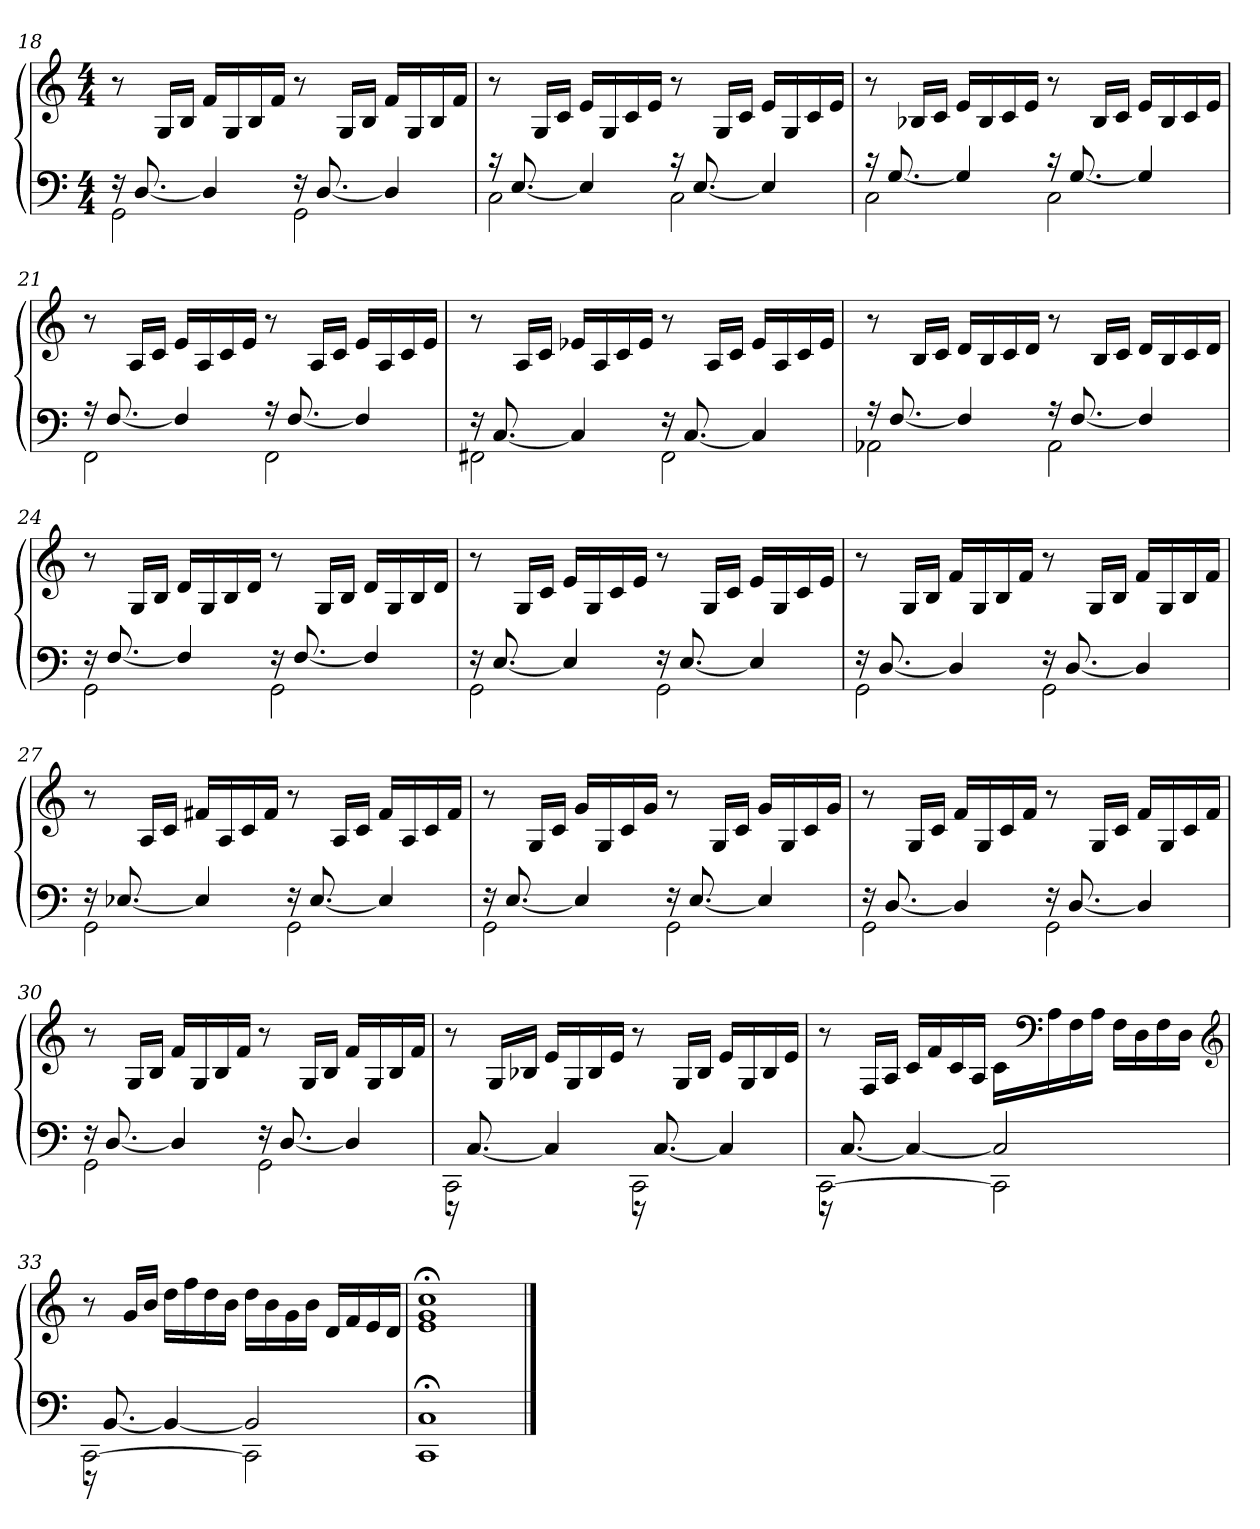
**kern	**kern
*part1	*part1
*staff2	*staff1
*clefF4	*clefG2
*k[]	*k[]
*C:	*C:
*M4/4	*M4/4
=18	=18
*^	*
2GG\	16rF	8r
.	[8.D/	.
.	.	16G/LL
.	.	16B/JJ
.	4D/]	16f/LL
.	.	16G/
.	.	16B/
.	.	16f/JJ
2GG\	16rF	8r
.	[8.D/	.
.	.	16G/LL
.	.	16B/JJ
.	4D/]	16f/LL
.	.	16G/
.	.	16B/
.	.	16f/JJ
!!LO:LB:g=z
=19	=19	=19
2C\	16rc	8r
.	[8.E/	.
.	.	16G/LL
.	.	16c/JJ
.	4E/]	16e/LL
.	.	16G/
.	.	16c/
.	.	16e/JJ
2C\	16rc	8r
.	[8.E/	.
.	.	16G/LL
.	.	16c/JJ
.	4E/]	16e/LL
.	.	16G/
.	.	16c/
.	.	16e/JJ
=20	=20	=20
2C\	16rc	8r
.	[8.G/	.
.	.	16B-X/LL
.	.	16c/JJ
.	4G/]	16e/LL
.	.	16B-/
.	.	16c/
.	.	16e/JJ
2C\	16rc	8r
.	[8.G/	.
.	.	16B-/LL
.	.	16c/JJ
.	4G/]	16e/LL
.	.	16B-/
.	.	16c/
.	.	16e/JJ
=21	=21	=21
2FF\	16rA	8r
.	[8.F/	.
.	.	16A/LL
.	.	16c/JJ
.	4F/]	16e/LL
.	.	16A/
.	.	16c/
.	.	16e/JJ
2FF\	16rA	8r
.	[8.F/	.
.	.	16A/LL
.	.	16c/JJ
.	4F/]	16e/LL
.	.	16A/
.	.	16c/
.	.	16e/JJ
!!LO:LB:g=z
=22	=22	=22
2FF#X\	16rF	8r
.	[8.C/	.
.	.	16A/LL
.	.	16c/JJ
.	4C/]	16e-X/LL
.	.	16A/
.	.	16c/
.	.	16e-/JJ
2FF#\	16rF	8r
.	[8.C/	.
.	.	16A/LL
.	.	16c/JJ
.	4C/]	16e-/LL
.	.	16A/
.	.	16c/
.	.	16e-/JJ
=23	=23	=23
2AA-X\	16rA	8r
.	[8.F/	.
.	.	16B/LL
.	.	16c/JJ
.	4F/]	16d/LL
.	.	16B/
.	.	16c/
.	.	16d/JJ
2AA-\	16rA	8r
.	[8.F/	.
.	.	16B/LL
.	.	16c/JJ
.	4F/]	16d/LL
.	.	16B/
.	.	16c/
.	.	16d/JJ
=24	=24	=24
2GG\	16rF	8r
.	[8.F/	.
.	.	16G/LL
.	.	16B/JJ
.	4F/]	16d/LL
.	.	16G/
.	.	16B/
.	.	16d/JJ
2GG\	16rF	8r
.	[8.F/	.
.	.	16G/LL
.	.	16B/JJ
.	4F/]	16d/LL
.	.	16G/
.	.	16B/
.	.	16d/JJ
!!LO:LB:g=z
=25	=25	=25
2GG\	16rF	8r
.	[8.E/	.
.	.	16G/LL
.	.	16c/JJ
.	4E/]	16e/LL
.	.	16G/
.	.	16c/
.	.	16e/JJ
2GG\	16rF	8r
.	[8.E/	.
.	.	16G/LL
.	.	16c/JJ
.	4E/]	16e/LL
.	.	16G/
.	.	16c/
.	.	16e/JJ
=26	=26	=26
2GG\	16rF	8r
.	[8.D/	.
.	.	16G/LL
.	.	16B/JJ
.	4D/]	16f/LL
.	.	16G/
.	.	16B/
.	.	16f/JJ
2GG\	16rF	8r
.	[8.D/	.
.	.	16G/LL
.	.	16B/JJ
.	4D/]	16f/LL
.	.	16G/
.	.	16B/
.	.	16f/JJ
=27	=27	=27
2GG\	16rF	8r
.	[8.E-X/	.
.	.	16A/LL
.	.	16c/JJ
.	4E-/]	16f#X/LL
.	.	16A/
.	.	16c/
.	.	16f#/JJ
2GG\	16rF	8r
.	[8.E-/	.
.	.	16A/LL
.	.	16c/JJ
.	4E-/]	16f#/LL
.	.	16A/
.	.	16c/
.	.	16f#/JJ
!!LO:LB:g=z
=28	=28	=28
2GG\	16rF	8r
.	[8.E/	.
.	.	16G/LL
.	.	16c/JJ
.	4E/]	16g/LL
.	.	16G/
.	.	16c/
.	.	16g/JJ
2GG\	16rF	8r
.	[8.E/	.
.	.	16G/LL
.	.	16c/JJ
.	4E/]	16g/LL
.	.	16G/
.	.	16c/
.	.	16g/JJ
=29	=29	=29
2GG\	16rF	8r
.	[8.D/	.
.	.	16G/LL
.	.	16c/JJ
.	4D/]	16f/LL
.	.	16G/
.	.	16c/
.	.	16f/JJ
2GG\	16rF	8r
.	[8.D/	.
.	.	16G/LL
.	.	16c/JJ
.	4D/]	16f/LL
.	.	16G/
.	.	16c/
.	.	16f/JJ
=30	=30	=30
2GG\	16rF	8r
.	[8.D/	.
.	.	16G/LL
.	.	16B/JJ
.	4D/]	16f/LL
.	.	16G/
.	.	16B/
.	.	16f/JJ
2GG\	16rF	8r
.	[8.D/	.
.	.	16G/LL
.	.	16B/JJ
.	4D/]	16f/LL
.	.	16G/
.	.	16B/
.	.	16f/JJ
!!LO:LB:g=z
=31	=31	=31
2CC\	16r	8r
.	[8.C/	.
.	.	16G/LL
.	.	16B-X/JJ
.	4C/]	16e/LL
.	.	16G/
.	.	16B-/
.	.	16e/JJ
2CC\	16r	8r
.	[8.C/	.
.	.	16G/LL
.	.	16B-/JJ
.	4C/]	16e/LL
.	.	16G/
.	.	16B-/
.	.	16e/JJ
=32	=32	=32
[2CC\	16r	8r
.	[8.C/	.
.	.	16F/LL
.	.	16A/JJ
.	4C/_	16c/LL
.	.	16f/
.	.	16c/
.	.	16A/JJ
2CC\]	2C/]	16c\LL
*	*	*clefF4
.	.	16A\
.	.	16F\
.	.	16A\JJ
.	.	16F\LL
.	.	16D\
.	.	16F\
.	.	16D\JJ
*	*	*clefG2
=33	=33	=33
[2CC\	16r	8r
.	[8.BB/	.
.	.	16g/LL
.	.	16b/JJ
.	4BB/_	16dd\LL
.	.	16ff\
.	.	16dd\
.	.	16b\JJ
*	*	*MM66
2CC\]	2BB/]	16dd\LL
.	.	16b\
.	.	16g\
*	*	*MM48
.	.	16b\JJ
.	.	16d/LL
*	*	*MM30
.	.	16f/
.	.	16e/
.	.	16d/JJ
*v	*v	*
=34	=34
1CC; 1C;	1e;< 1g;< 1cc;<
==	==
*-	*-
